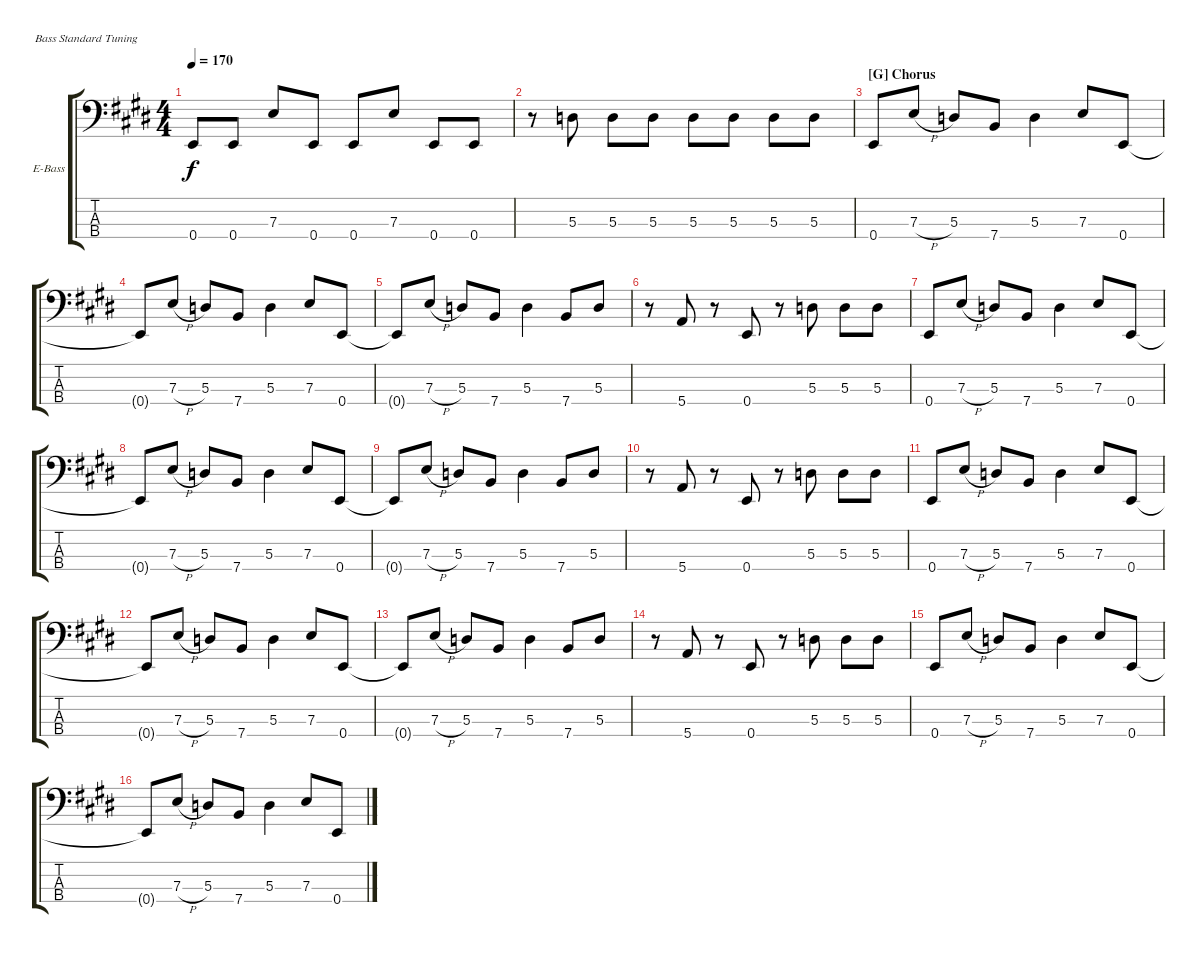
\bracketExtendMode groupsimilarinstruments
\firstSystemTrackNameOrientation horizontal
\otherSystemsTrackNameOrientation horizontal
\track ("Bass" "E-Bass") {instrument electricbasspick}
\staff {score tabs}
\tuning (G2 D2 A1 E1)
\ts (4 4)
\tempo 170
\clef f4
\scale
1.07818
\ks e
0.4.8{dy f} 0.4.8 7.3.8 0.4.8 0.4.8 7.3.8 0.4.8 0.4.8 |
\scale
0.921816 r.8 5.3.8 5.3.8 5.3.8 5.3.8 5.3.8 5.3.8 5.3.8 |
\section ("G" "Chorus")
\scale
1.07818 0.4.8 7.3{h}.8 5.3.8 7.4.8 5.3.4 7.3.8 0.4.8 |
\scale
0.921816 0.4{t}.8 7.3{h}.8 5.3.8 7.4.8 5.3.4 7.3.8 0.4.8 |
\scale
1.07818 0.4{t}.8 7.3{h}.8 5.3.8 7.4.8 5.3.4 7.4.8 5.3.8 |
\scale
0.921816 r.8 5.4.8 r.8 0.4.8 r.8 5.3.8 5.3.8 5.3.8 |
\scale
1.07818 0.4.8 7.3{h}.8 5.3.8 7.4.8 5.3.4 7.3.8 0.4.8 |
\scale
0.921816 0.4{t}.8 7.3{h}.8 5.3.8 7.4.8 5.3.4 7.3.8 0.4.8 |
\scale
1.07818 0.4{t}.8 7.3{h}.8 5.3.8 7.4.8 5.3.4 7.4.8 5.3.8 |
\scale
0.921816 r.8 5.4.8 r.8 0.4.8 r.8 5.3.8 5.3.8 5.3.8 |
\scale
1.07818 0.4.8 7.3{h}.8 5.3.8 7.4.8 5.3.4 7.3.8 0.4.8 |
\scale
0.921816 0.4{t}.8 7.3{h}.8 5.3.8 7.4.8 5.3.4 7.3.8 0.4.8 |
\scale
1.07818 0.4{t}.8 7.3{h}.8 5.3.8 7.4.8 5.3.4 7.4.8 5.3.8 |
\scale
0.921816 r.8 5.4.8 r.8 0.4.8 r.8 5.3.8 5.3.8 5.3.8 |
\scale
1.07818 0.4.8 7.3{h}.8 5.3.8 7.4.8 5.3.4 7.3.8 0.4.8 |
\scale
0.921816 0.4{t}.8 7.3{h}.8 5.3.8 7.4.8 5.3.4 7.3.8 0.4.8
